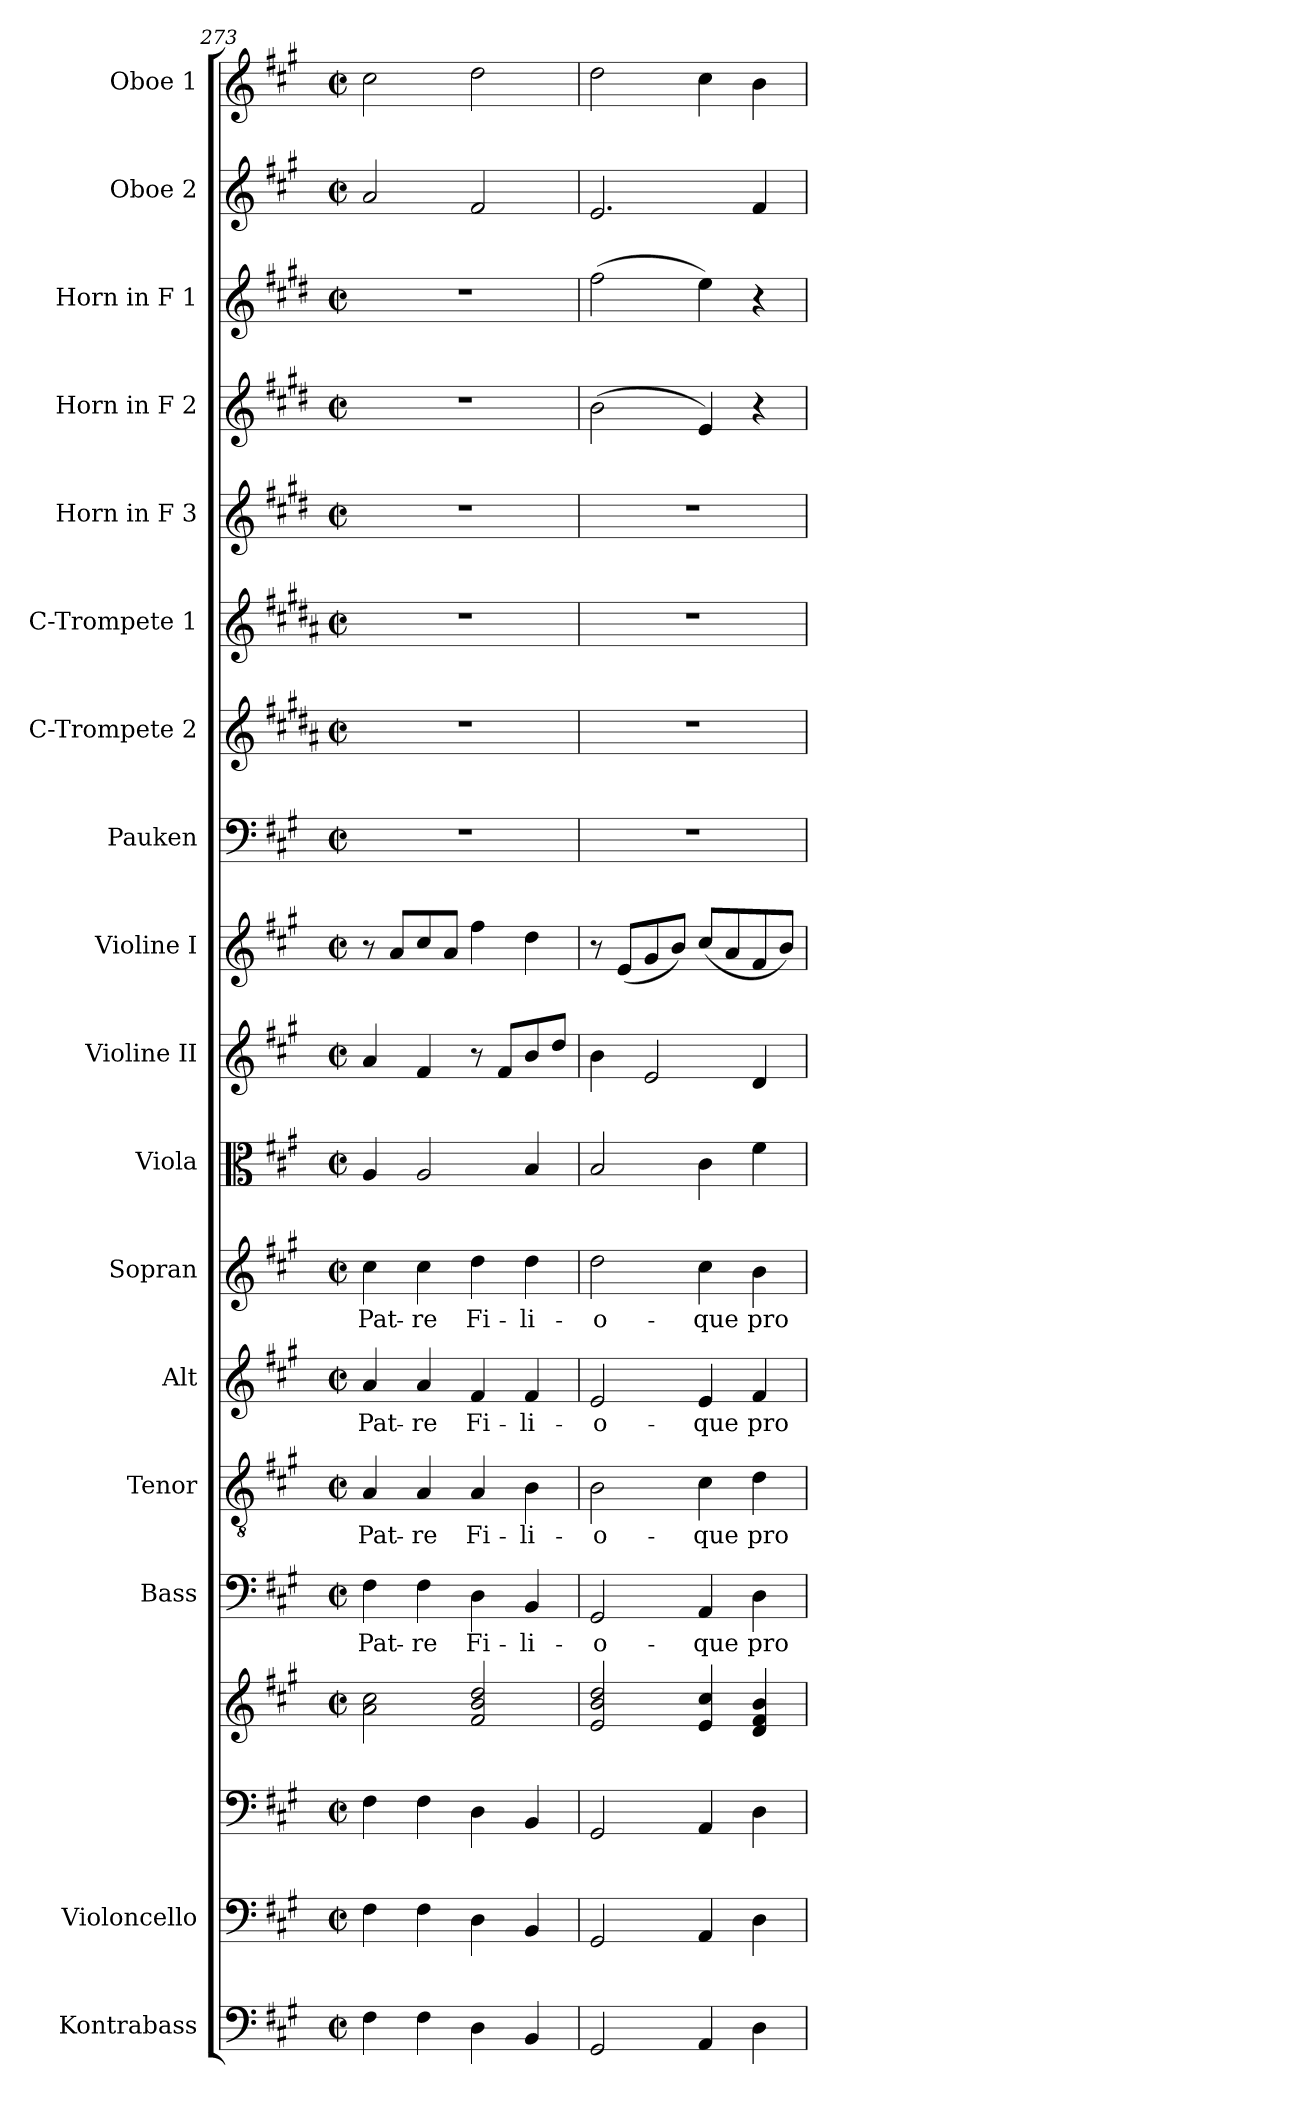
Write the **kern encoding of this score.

**kern	**kern	**kern	**kern	**kern	**text	**kern	**text	**kern	**text	**kern	**text	**kern	**kern	**kern	**kern	**kern	**kern	**kern	**kern	**kern	**kern	**kern
*part18	*part17	*part16	*part16	*part15	*part15	*part14	*part14	*part13	*part13	*part12	*part12	*part11	*part10	*part9	*part8	*part7	*part6	*part5	*part4	*part3	*part2	*part1
*staff19	*staff18	*staff17	*staff16	*staff15	*staff15	*staff14	*staff14	*staff13	*staff13	*staff12	*staff12	*staff11	*staff10	*staff9	*staff8	*staff7	*staff6	*staff5	*staff4	*staff3	*staff2	*staff1
*I"Kontrabass	*I"Violoncello	*	*	*I"Bass	*	*I"Tenor	*	*I"Alt	*	*I"Sopran	*	*I"Viola	*I"Violine II	*I"Violine I	*I"Pauken	*I"C-Trompete 2	*I"C-Trompete 1	*I"Horn in F 3	*I"Horn in F 2	*I"Horn in F 1	*I"Oboe 2	*I"Oboe 1
*I'Kb.	*I'Vc.	*	*	*I'B.	*	*I'T.	*	*I'A.	*	*I'S.	*	*I'Vla.	*I'Vl. II	*I'Vl. I	*I'Pk.	*I'C Trp. 2	*I'C Trp. 1	*	*	*	*I'Ob. 2	*I'Ob. 1
*clefF4	*clefF4	*clefF4	*clefG2	*clefF4	*	*clefGv2	*	*clefG2	*	*clefG2	*	*clefC3	*clefG2	*clefG2	*clefF4	*clefG2	*clefG2	*clefG2	*clefG2	*clefG2	*clefG2	*clefG2
*ITrd7c12	*	*	*	*	*	*	*	*	*	*	*	*	*	*	*	*ITrd1c2	*ITrd1c2	*ITrd4c7	*ITrd4c7	*ITrd4c7	*	*
*k[f#c#g#]	*k[f#c#g#]	*k[f#c#g#]	*k[f#c#g#]	*k[f#c#g#]	*	*k[f#c#g#]	*	*k[f#c#g#]	*	*k[f#c#g#]	*	*k[f#c#g#]	*k[f#c#g#]	*k[f#c#g#]	*k[f#c#g#]	*k[f#c#g#]	*k[f#c#g#]	*k[f#c#g#]	*k[f#c#g#]	*k[f#c#g#]	*k[f#c#g#]	*k[f#c#g#]
*A:	*A:	*A:	*A:	*A:	*	*A:	*	*A:	*	*A:	*	*A:	*A:	*A:	*A:	*A:	*A:	*A:	*A:	*A:	*A:	*A:
*M2/2	*M2/2	*M2/2	*M2/2	*M2/2	*	*M2/2	*	*M2/2	*	*M2/2	*	*M2/2	*M2/2	*M2/2	*M2/2	*M2/2	*M2/2	*M2/2	*M2/2	*M2/2	*M2/2	*M2/2
*met(c|)	*met(c|)	*met(c|)	*met(c|)	*met(c|)	*	*met(c|)	*	*met(c|)	*	*met(c|)	*	*met(c|)	*met(c|)	*met(c|)	*met(c|)	*met(c|)	*met(c|)	*met(c|)	*met(c|)	*met(c|)	*met(c|)	*met(c|)
=273	=273	=273	=273	=273	=273	=273	=273	=273	=273	=273	=273	=273	=273	=273	=273	=273	=273	=273	=273	=273	=273	=273
!	!	!	!	!	!LO:LY:b	!	!LO:LY:b	!	!LO:LY:b	!	!LO:LY:b	!	!	!	!	!	!	!	!	!	!	!
4FF#\	4F#\	4F#\	2a\ 2cc#\	4F#\	Pat-	4A/	Pat-	4a/	Pat-	4cc#\	Pat-	4A/	4a/	8r	1r	1r	1r	1r	1r	1r	2a/	2cc#\
.	.	.	.	.	.	.	.	.	.	.	.	.	.	8a/L	.	.	.	.	.	.	.	.
!	!	!	!	!	!LO:LY:b	!	!LO:LY:b	!	!LO:LY:b	!	!LO:LY:b	!	!	!	!	!	!	!	!	!	!	!
4FF#\	4F#\	4F#\	.	4F#\	-re	4A/	-re	4a/	-re	4cc#\	-re	2A/	4f#/	8cc#/	.	.	.	.	.	.	.	.
.	.	.	.	.	.	.	.	.	.	.	.	.	.	8a/J	.	.	.	.	.	.	.	.
!	!	!	!	!	!LO:LY:b	!	!LO:LY:b	!	!LO:LY:b	!	!LO:LY:b	!	!	!	!	!	!	!	!	!	!	!
4DD\	4D\	4D\	2f#/ 2b/ 2dd/	4D\	Fi-	4A/	Fi-	4f#/	Fi-	4dd\	Fi-	.	8r	4ff#\	.	.	.	.	.	.	2f#/	2dd\
.	.	.	.	.	.	.	.	.	.	.	.	.	8f#/L	.	.	.	.	.	.	.	.	.
!	!	!	!	!	!LO:LY:b	!	!LO:LY:b	!	!LO:LY:b	!	!LO:LY:b	!	!	!	!	!	!	!	!	!	!	!
4BBB/	4BB/	4BB/	.	4BB/	-li-	4B\	-li-	4f#/	-li-	4dd\	-li-	4B/	8b/	4dd\	.	.	.	.	.	.	.	.
.	.	.	.	.	.	.	.	.	.	.	.	.	8dd/J	.	.	.	.	.	.	.	.	.
=274	=274	=274	=274	=274	=274	=274	=274	=274	=274	=274	=274	=274	=274	=274	=274	=274	=274	=274	=274	=274	=274	=274
!	!	!	!	!	!LO:LY:b	!	!LO:LY:b	!	!LO:LY:b	!	!LO:LY:b	!	!	!	!	!	!	!	!	!	!	!
2GGG#/	2GG#/	2GG#/	2e/ 2b/ 2dd/	2GG#/	-o-	2B\	-o-	2e/	-o-	2dd\	-o-	2B/	4b\	8r	1r	1r	1r	1r	(>2e\	(>2b\	2.e/	2dd\
.	.	.	.	.	.	.	.	.	.	.	.	.	.	(<8e/L	.	.	.	.	.	.	.	.
.	.	.	.	.	.	.	.	.	.	.	.	.	2e/	8g#/	.	.	.	.	.	.	.	.
.	.	.	.	.	.	.	.	.	.	.	.	.	.	8b/J)	.	.	.	.	.	.	.	.
!	!	!	!	!	!LO:LY:b	!	!LO:LY:b	!	!LO:LY:b	!	!LO:LY:b	!	!	!	!	!	!	!	!	!	!	!
4AAA/	4AA/	4AA/	4e/ 4cc#/	4AA/	-que	4c#\	-que	4e/	-que	4cc#\	-que	4c#\	.	(<8cc#/L	.	.	.	.	4A/)	4a\)	.	4cc#\
.	.	.	.	.	.	.	.	.	.	.	.	.	.	8a/	.	.	.	.	.	.	.	.
!	!	!	!	!	!LO:LY:b	!	!LO:LY:b	!	!LO:LY:b	!	!LO:LY:b	!	!	!	!	!	!	!	!	!	!	!
4DD\	4D\	4D\	4d/ 4f#/ 4b/	4D\	pro-	4d\	pro	4f#/	pro-	4b\	pro-	4f#\	4d/	8f#/	.	.	.	.	4r	4r	4f#/	4b\
.	.	.	.	.	.	.	.	.	.	.	.	.	.	8b/J)	.	.	.	.	.	.	.	.
=	=	=	=	=	=	=	=	=	=	=	=	=	=	=	=	=	=	=	=	=	=	=
*-	*-	*-	*-	*-	*-	*-	*-	*-	*-	*-	*-	*-	*-	*-	*-	*-	*-	*-	*-	*-	*-	*-
